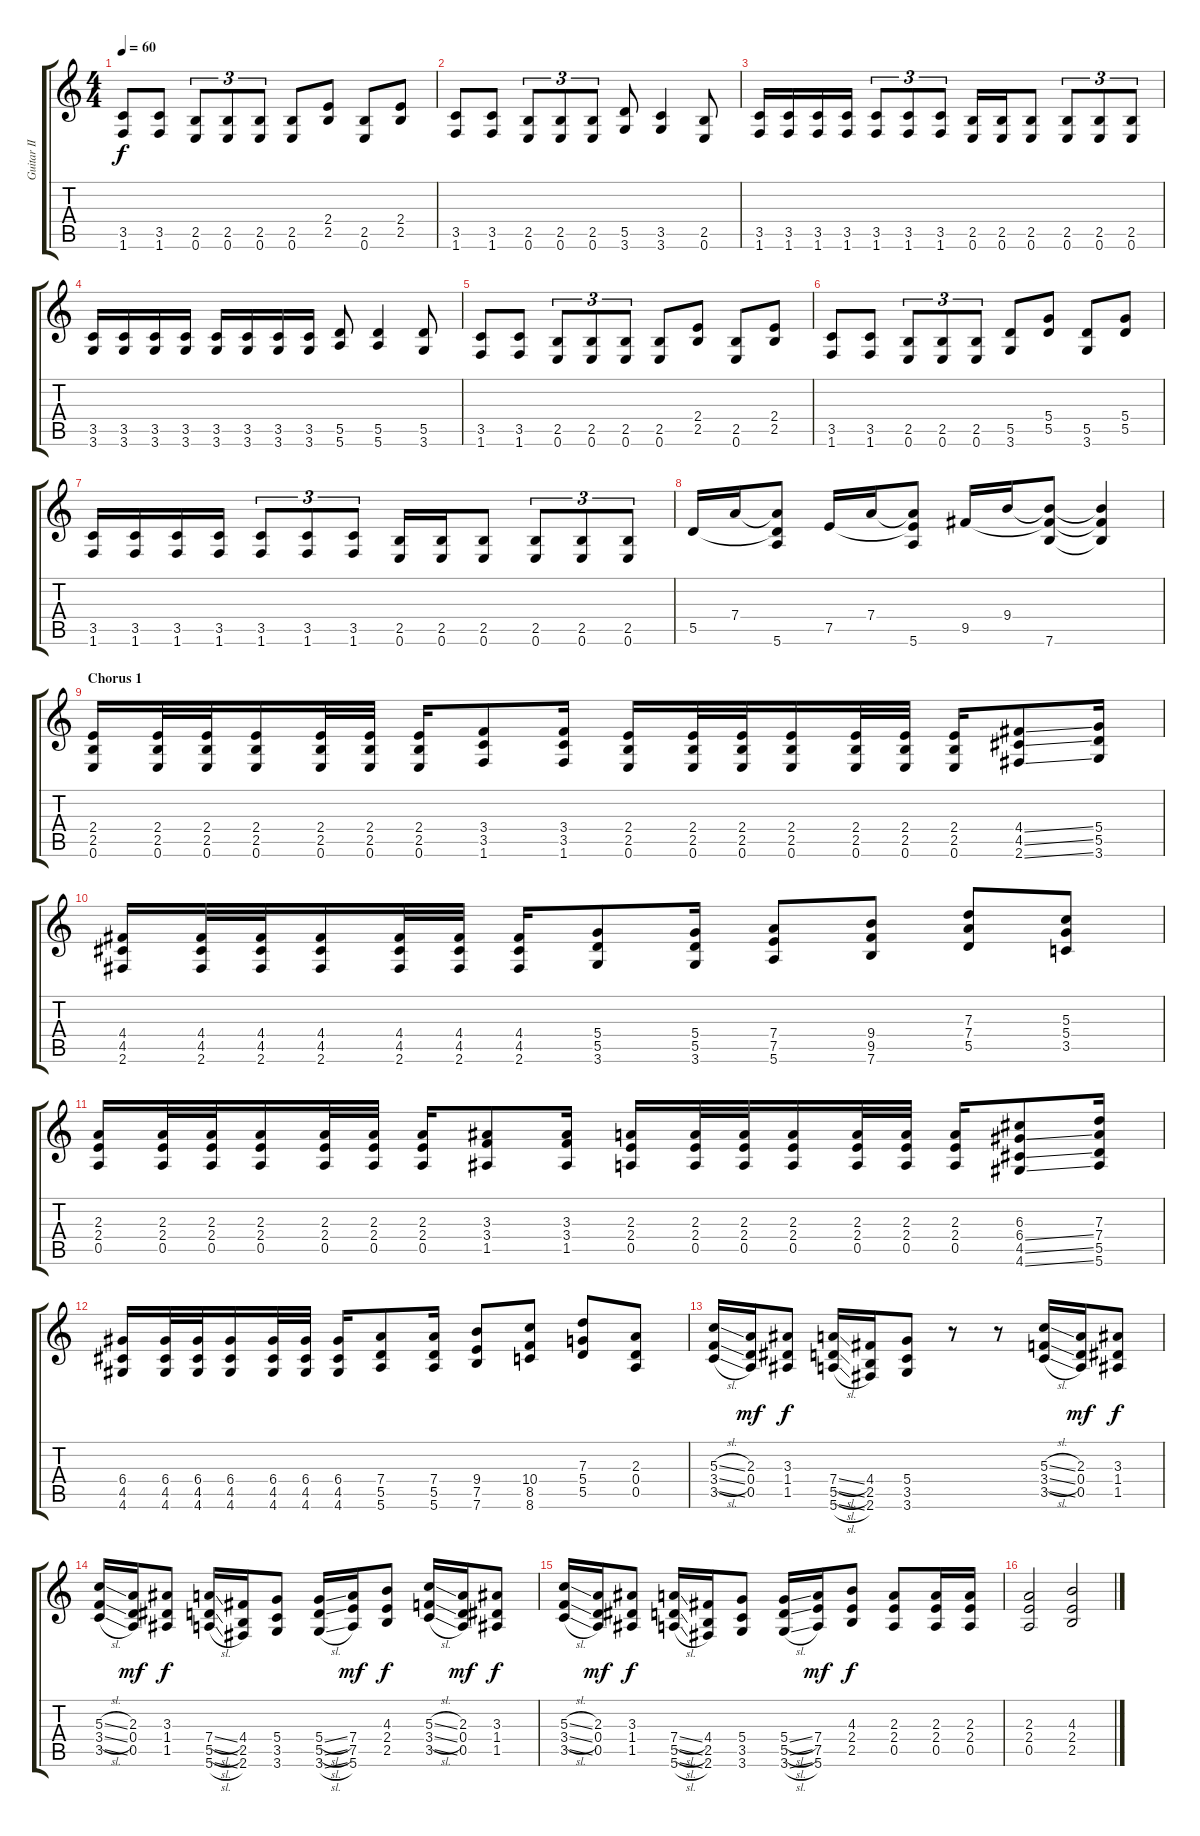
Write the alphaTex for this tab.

\track ("Guitar II" "Guitar II") {instrument acousticguitarsteel}
\staff {score tabs}
\tuning (E4 B3 G3 D3 A2 E2) {hide}
\ts (4 4)
\tempo 60
\clef g2
\ks c
(3.5 1.6).8{dy f volume 13 instrument acousticguitarsteel} (3.5 1.6).8 (2.5 0.6).8{tu (3 2)} (2.5 0.6).8{tu (3 2)} (2.5 0.6).8{tu (3 2)} (2.5 0.6).8 (2.4 2.5).8 (2.5 0.6).8 (2.4 2.5).8 |
(3.5 1.6).8 (3.5 1.6).8 (2.5 0.6).8{tu (3 2)} (2.5 0.6).8{tu (3 2)} (2.5 0.6).8{tu (3 2)} (5.5 3.6).8 (3.5 3.6).4 (2.5 0.6).8 |
(3.5 1.6).16 (3.5 1.6).16 (3.5 1.6).16 (3.5 1.6).16 (3.5 1.6).8{tu (3 2)} (3.5 1.6).8{tu (3 2)} (3.5 1.6).8{tu (3 2)} (2.5 0.6).16 (2.5 0.6).16 (2.5 0.6).8 (2.5 0.6).8{tu (3 2)} (2.5 0.6).8{tu (3 2)} (2.5 0.6).8{tu (3 2)} |
(3.5 3.6).16 (3.5 3.6).16 (3.5 3.6).16 (3.5 3.6).16 (3.5 3.6).16 (3.5 3.6).16 (3.5 3.6).16 (3.5 3.6).16 (5.5 5.6).8 (5.5 5.6).4 (5.5 3.6).8 |
(3.5 1.6).8 (3.5 1.6).8 (2.5 0.6).8{tu (3 2)} (2.5 0.6).8{tu (3 2)} (2.5 0.6).8{tu (3 2)} (2.5 0.6).8 (2.4 2.5).8 (2.5 0.6).8 (2.4 2.5).8 |
(3.5 1.6).8 (3.5 1.6).8 (2.5 0.6).8{tu (3 2)} (2.5 0.6).8{tu (3 2)} (2.5 0.6).8{tu (3 2)} (5.5 3.6).8 (5.4 5.5).8 (5.5 3.6).8 (5.4 5.5).8 |
(3.5 1.6).16 (3.5 1.6).16 (3.5 1.6).16 (3.5 1.6).16 (3.5 1.6).8{tu (3 2)} (3.5 1.6).8{tu (3 2)} (3.5 1.6).8{tu (3 2)} (2.5 0.6).16 (2.5 0.6).16 (2.5 0.6).8 (2.5 0.6).8{tu (3 2)} (2.5 0.6).8{tu (3 2)} (2.5 0.6).8{tu (3 2)} |
5.5.16 7.4.16 (7.4{t} 5.5{t} 5.6).8 7.5.16 7.4.16 (7.4{t} 7.5{t} 5.6).8 9.5.16 9.4.16 (9.4{t} 9.5{t} 7.6).8 (9.4{t} 9.5{t} 7.6{t}).4 |
\section ("" "Chorus 1")
(2.4 2.5 0.6).16{instrument distortionguitar} (2.4 2.5 0.6).32 (2.4 2.5 0.6).32 (2.4 2.5 0.6).16 (2.4 2.5 0.6).32 (2.4 2.5 0.6).32 (2.4 2.5 0.6).16 (3.4 3.5 1.6).8 (3.4 3.5 1.6).16 (2.4 2.5 0.6).16 (2.4 2.5 0.6).32 (2.4 2.5 0.6).32 (2.4 2.5 0.6).16 (2.4 2.5 0.6).32 (2.4 2.5 0.6).32 (2.4 2.5 0.6).16 (4.4{ss} 4.5{ss} 2.6{ss}).8 (5.4 5.5 3.6).16 |
(4.4 4.5 2.6).16 (4.4 4.5 2.6).32 (4.4 4.5 2.6).32 (4.4 4.5 2.6).16 (4.4 4.5 2.6).32 (4.4 4.5 2.6).32 (4.4 4.5 2.6).16 (5.4 5.5 3.6).8 (5.4 5.5 3.6).16 (7.4 7.5 5.6).8 (9.4 9.5 7.6).8 (7.3 7.4 5.5).8 (5.3 5.4 3.5).8 |
(2.3 2.4 0.5).16{instrument overdrivenguitar} (2.3 2.4 0.5).32 (2.3 2.4 0.5).32 (2.3 2.4 0.5).16 (2.3 2.4 0.5).32 (2.3 2.4 0.5).32 (2.3 2.4 0.5).16 (3.3 3.4 1.5).8 (3.3 3.4 1.5).16 (2.3 2.4 0.5).16 (2.3 2.4 0.5).32 (2.3 2.4 0.5).32 (2.3 2.4 0.5).16 (2.3 2.4 0.5).32 (2.3 2.4 0.5).32 (2.3 2.4 0.5).16 (6.3 6.4{ss} 4.5{ss} 4.6{ss}).8 (7.3 7.4 5.5 5.6).16 |
(6.4 4.5 4.6).16 (6.4 4.5 4.6).32 (6.4 4.5 4.6).32 (6.4 4.5 4.6).16 (6.4 4.5 4.6).32 (6.4 4.5 4.6).32 (6.4 4.5 4.6).16 (7.4 5.5 5.6).8 (7.4 5.5 5.6).16 (9.4 7.5 7.6).8 (10.4 8.5 8.6).8 (7.3 5.4 5.5).8 (2.3 0.4 0.5).8 |
(5.3{sl} 3.4{sl} 3.5{sl}).16 (2.3 0.4 0.5).16{dy mf} (3.3 1.4 1.5).8{dy f} (7.4{sl} 5.5{sl} 5.6{sl}).16 (4.4 2.5 2.6).16 (5.4 3.5 3.6).8 r.8 r.8 (5.3{sl} 3.4{sl} 3.5{sl}).16 (2.3 0.4 0.5).16{dy mf} (3.3 1.4 1.5).8{dy f} |
(5.3{sl} 3.4{sl} 3.5{sl}).16 (2.3 0.4 0.5).16{dy mf} (3.3 1.4 1.5).8{dy f} (7.4{sl} 5.5{sl} 5.6{sl}).16 (4.4 2.5 2.6).16 (5.4 3.5 3.6).8 (5.4{sl} 5.5{sl} 3.6{sl}).16 (7.4 7.5 5.6).16{dy mf} (4.3 2.4 2.5).8{dy f} (5.3{sl} 3.4{sl} 3.5{sl}).16 (2.3 0.4 0.5).16{dy mf} (3.3 1.4 1.5).8{dy f} |
(5.3{sl} 3.4{sl} 3.5{sl}).16 (2.3 0.4 0.5).16{dy mf} (3.3 1.4 1.5).8{dy f} (7.4{sl} 5.5{sl} 5.6{sl}).16 (4.4 2.5 2.6).16 (5.4 3.5 3.6).8 (5.4{sl} 5.5{sl} 3.6{sl}).16 (7.4 7.5 5.6).16{dy mf} (4.3 2.4 2.5).8{dy f} (2.3 2.4 0.5).8 (2.3 2.4 0.5).16 (2.3 2.4 0.5).16 |
(2.3 2.4 0.5).2 (4.3 2.4 2.5).2
